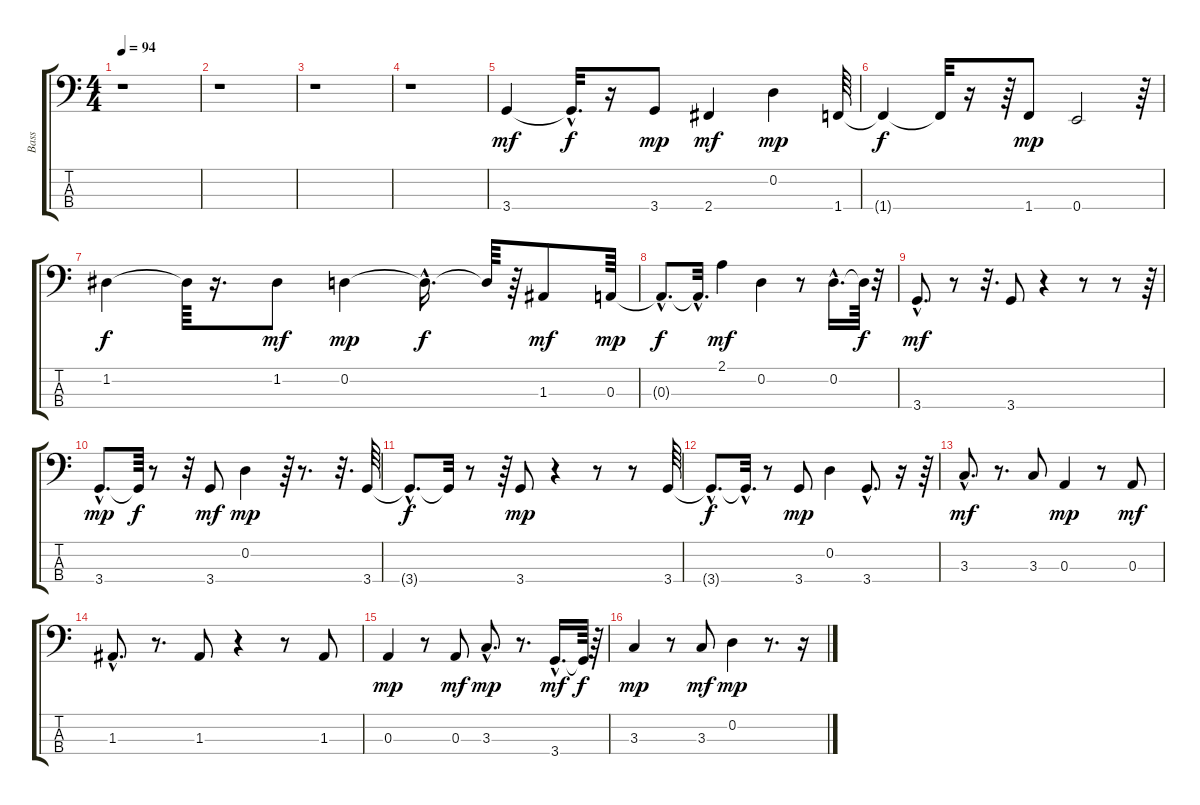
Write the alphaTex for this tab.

\track ("Bass" "Bass") {instrument fretlessbass}
\staff {score tabs}
\tuning (G2 D2 A1 E1) {hide}
\ts (4 4)
\tempo 94
\clef f4
\ks c
r.1{dy mf instrument fretlessbass} |
r.1 |
r.1 |
r.1 |
3.4.4 3.4{hac t}.32{d dy f} r.16 3.4.8{dy mp} 2.4.4{dy mf} 0.2.4{dy mp} 1.4.64 |
1.4{t}.4{dy f} 1.4{t}.32 r.16 r.64 1.4.8{dy mp} 0.4.2 r.64 |
1.2.4{dy f} 1.2{t}.64 r.16{d} 1.2.8{dy mf} 0.2.4{dy mp} 0.2{hac t}.16{d dy f} 0.2{t}.64 r.64 1.3.8{dy mf} 0.3.64{dy mp} |
0.3{hac t}.8{d dy f} 0.3{hac t}.32{d} 2.1.4{dy mf} 0.2.4 r.8 0.2{hac}.16{d} 0.2{t}.64{dy f} r.32 |
3.4{hac}.8{d dy mf} r.8 r.32{d} 3.4.8 r.4 r.8 r.8 r.64 |
3.4{hac}.8{d dy mp} 3.4{t}.64{dy f} r.8 r.32 3.4.8{dy mf} 0.2.4{dy mp} r.64 r.8{d} r.32{d} 3.4.64 |
3.4{hac t}.8{d dy f} 3.4{t}.32 r.8 r.64 3.4.8{dy mp} r.4 r.8 r.8 3.4.64 |
3.4{hac t}.8{d dy f} 3.4{hac t}.32{d} r.8 3.4.8{dy mp} 0.2.4 3.4{hac}.8{d} r.16 r.64 |
3.3{hac}.8{d dy mf} r.8{d} 3.3.8 0.3.4{dy mp} r.8 0.3.8{dy mf} |
1.3{hac}.8{d} r.8{d} 1.3.8 r.4 r.8 1.3.8 |
0.3.4{dy mp} r.8 0.3.8{dy mf} 3.3{hac}.8{d dy mp} r.8{d} 3.4{hac}.16{d dy mf} 3.4{t}.64{dy f} r.64 |
3.3.4{dy mp} r.8 3.3.8{dy mf} 0.2.4{dy mp} r.8{d} r.16
